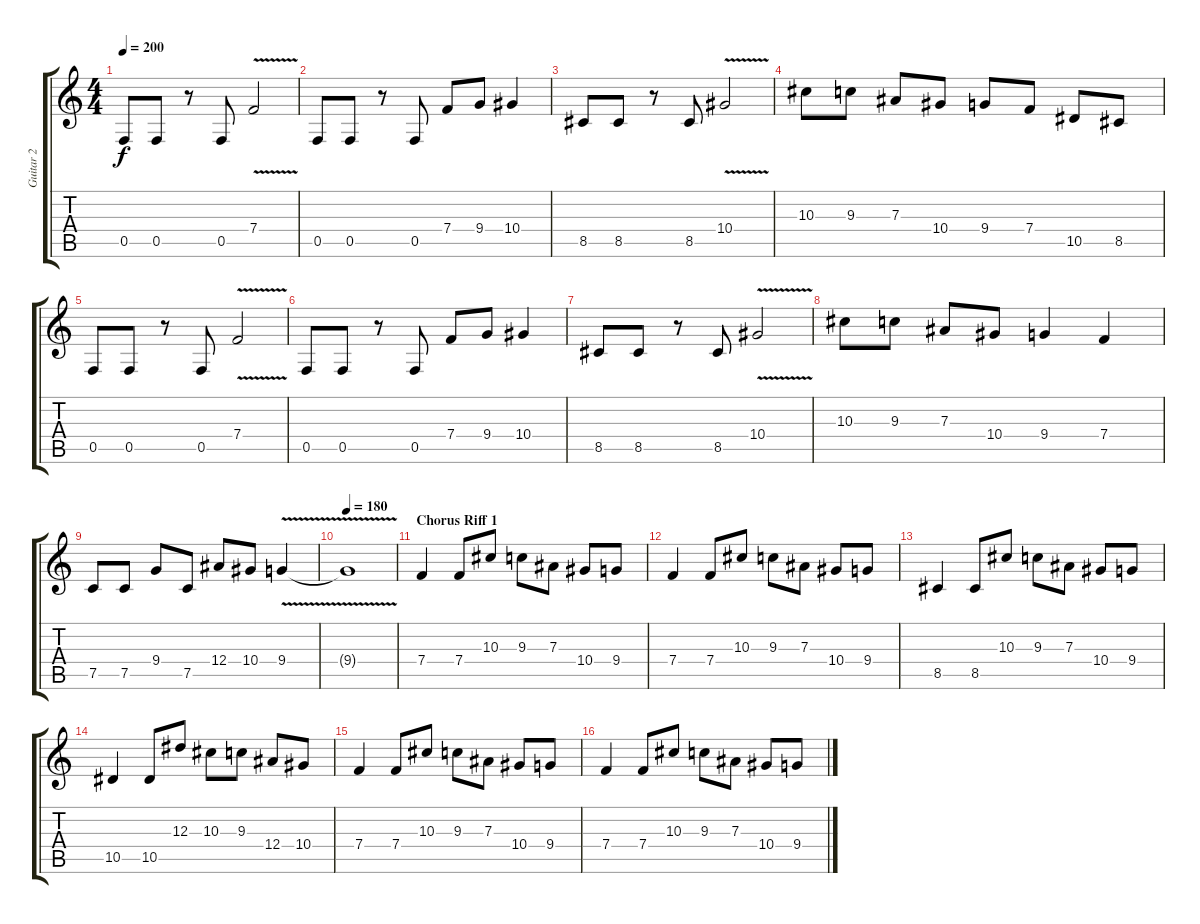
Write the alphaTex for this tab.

\track ("Guitar 2" "Guitar 2") {instrument distortionguitar}
\staff {score tabs}
\tuning (C4 G3 Eb3 Bb2 F2 C2) {hide}
\ts (4 4)
\tempo 200
\clef g2
\ks c
0.5.8{dy f} 0.5.8 r.8 0.5.8 7.4{v}.2 |
0.5.8 0.5.8 r.8 0.5.8 7.4.8 9.4.8 10.4.4 |
8.5.8 8.5.8 r.8 8.5.8 10.4{v}.2 |
10.3.8 9.3.8 7.3.8 10.4.8 9.4.8 7.4.8 10.5.8 8.5.8 |
0.5.8 0.5.8 r.8 0.5.8 7.4{v}.2 |
0.5.8 0.5.8 r.8 0.5.8 7.4.8 9.4.8 10.4.4 |
8.5.8 8.5.8 r.8 8.5.8 10.4{v}.2 |
10.3.8 9.3.8 7.3.8 10.4.8 9.4.4 7.4.4 |
7.5.8 7.5.8 9.4.8 7.5.8 12.4.8 10.4.8 9.4{v}.4 |
\tempo 180
9.4{t}.1 |
\section ("" "Chorus Riff 1")
7.4.4 7.4.8 10.3.8 9.3.8 7.3.8 10.4.8 9.4.8 |
7.4.4 7.4.8 10.3.8 9.3.8 7.3.8 10.4.8 9.4.8 |
8.5.4 8.5.8 10.3.8 9.3.8 7.3.8 10.4.8 9.4.8 |
10.5.4 10.5.8 12.3.8 10.3.8 9.3.8 12.4.8 10.4.8 |
7.4.4 7.4.8 10.3.8 9.3.8 7.3.8 10.4.8 9.4.8 |
7.4.4 7.4.8 10.3.8 9.3.8 7.3.8 10.4.8 9.4.8
